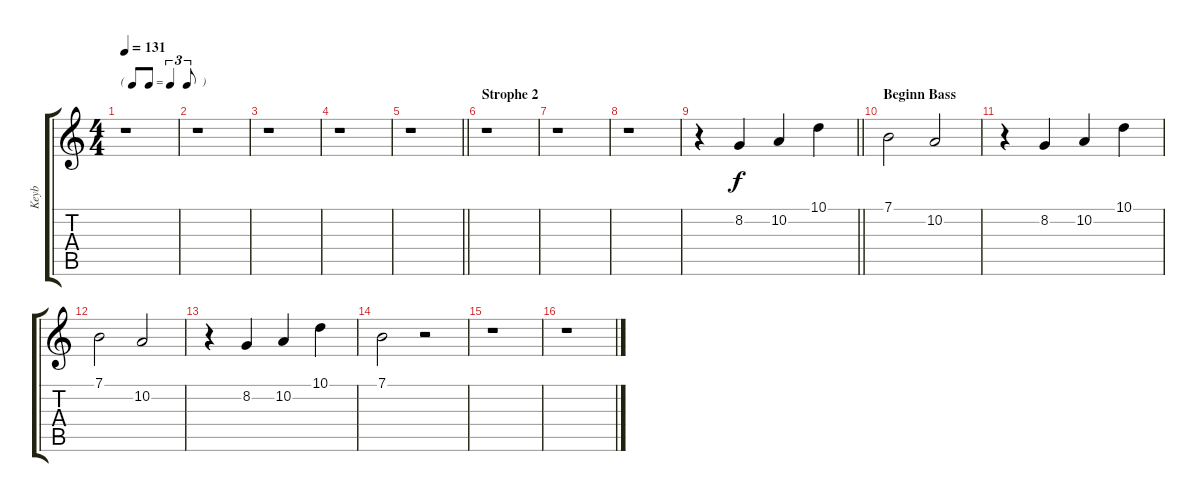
\track ("Keyb" "Keyb") {instrument tangoaccordion}
\staff {score tabs}
\tuning (E4 B3 G3 D3 A2 E2) {hide}
\ts (4 4)
\tf triplet8th
\tempo 131
\clef g2
\ks c
r.1{dy f} |
r.1 |
r.1 |
r.1 |
\barLineRight lightlight
r.1 |
\section ("" "Strophe 2")
r.1 |
r.1 |
r.1 |
\barLineRight lightlight
r.4 8.2.4 10.2.4 10.1.4 |
\section ("" "Beginn Bass")
7.1.2 10.2.2 |
r.4 8.2.4 10.2.4 10.1.4 |
7.1.2 10.2.2 |
r.4 8.2.4 10.2.4 10.1.4 |
7.1.2 r.2 |
r.1 |
r.1
